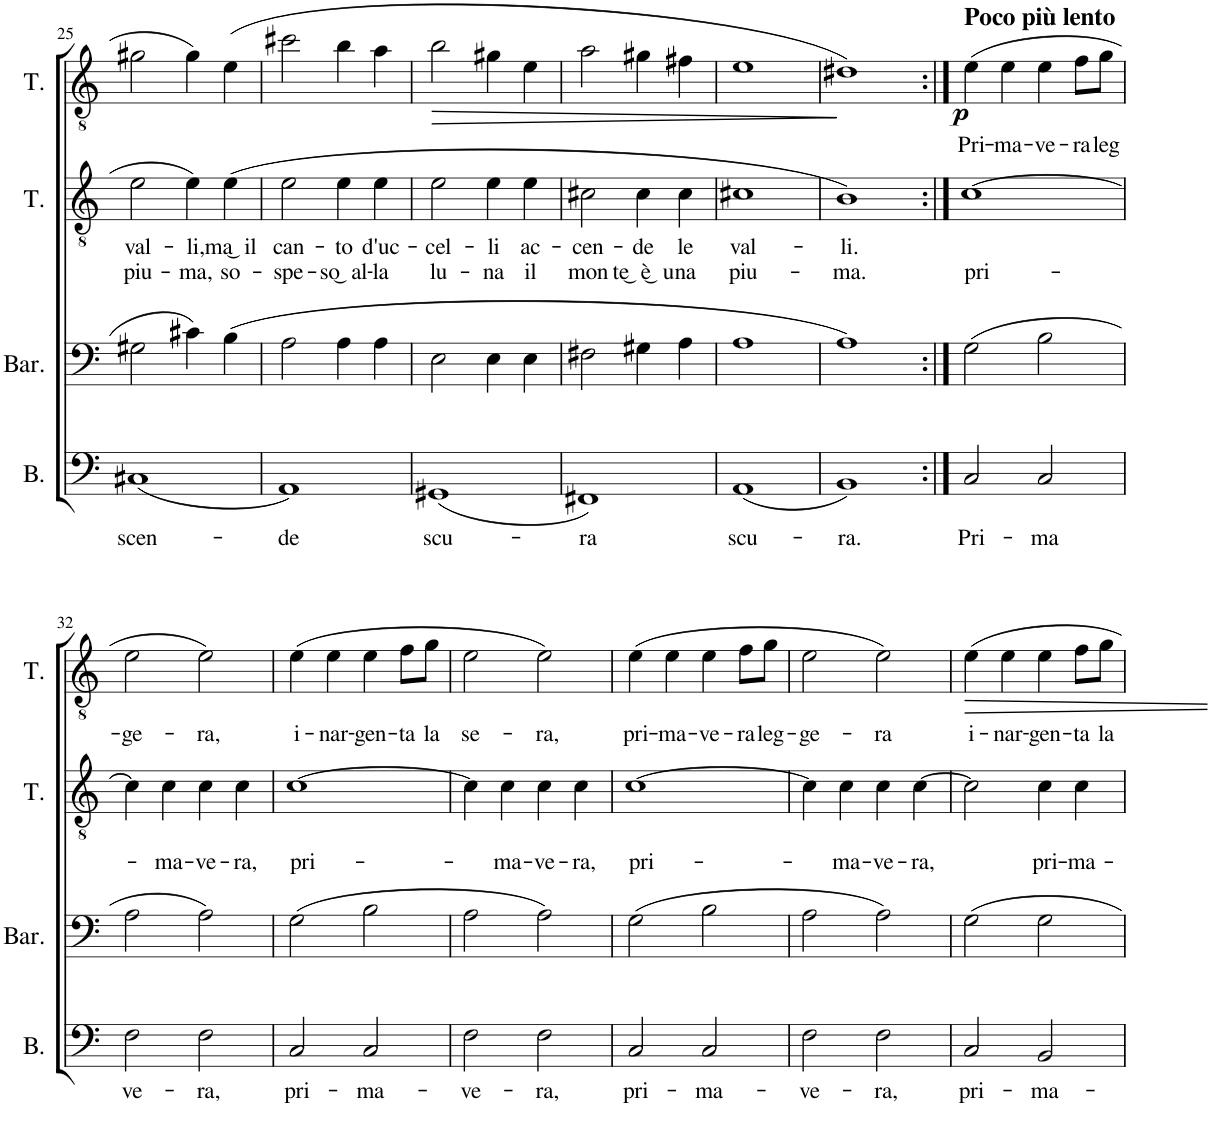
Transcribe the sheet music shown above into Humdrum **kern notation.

**kern	**text	**kern	**kern	**text	**text	**kern	**text	**dynam
*part4	*part4	*part3	*part2	*part2	*part2	*part1	*part1	*part1
*staff4	*staff4	*staff3	*staff2	*staff2	*staff2	*staff1	*staff1	*staff1
*I"Bass	*	*I"Baritone	*I"Tenor	*	*	*I"Tenor	*	*
*I'B.	*	*I'Bar.	*I'T.	*	*	*I'T.	*	*
!!LO:PB:g=z
*clefF4	*	*clefF4	*clefGv2	*	*	*clefGv2	*	*
*k[]	*	*k[]	*k[]	*	*	*k[]	*	*
*M4/4	*	*M4/4	*M4/4	*	*	*M4/4	*	*
*met(c|)	*	*met(c|)	*met(c|)	*	*	*met(c|)	*	*
=25	=25	=25	=25	=25	=25	=25	=25	=25
!	!LO:LY:b	!	!	!LO:LY:b	!LO:LY:b	!	!	!
(1C#X	scen-	2G#X\	2e\	val-	piu-	2g#X\	.	.
!	!	!	!	!LO:LY:b	!LO:LY:b	!	!	!
.	.	4c#X\	4e\	-li,	-ma,	4g#\	.	.
!	!	!	!	!LO:LY:b	!LO:LY:b	!	!	!
.	.	(4B\	(4e\	ma͜ il	so-	(4e\	.	.
=26	=26	=26	=26	=26	=26	=26	=26	=26
!	!LO:LY:b	!	!	!LO:LY:b	!LO:LY:b	!	!	!
1AA)	-de	2A\	2e\	can-	-spe-	2cc#X\	.	.
!	!	!	!	!LO:LY:b	!LO:LY:b	!	!	!
.	.	4A\	4e\	-to	-so͜ al-	4b\	.	.
!	!	!	!	!LO:LY:b	!LO:LY:b	!	!	!
.	.	4A\	4e\	d'uc-	-la	4a\	.	.
=27	=27	=27	=27	=27	=27	=27	=27	=27
!	!LO:LY:b	!	!	!LO:LY:b	!LO:LY:b	!	!	!LO:HP:b
(1GG#X	scu-	2E\	2e\	-cel-	lu-	2b\	.	>
!	!	!	!	!LO:LY:b	!LO:LY:b	!	!	!
.	.	4E\	4e\	-li	-na	4g#X\	.	.
!	!	!	!	!LO:LY:b	!LO:LY:b	!	!	!
.	.	4E\	4e\	ac-	il	4e\	.	.
=28	=28	=28	=28	=28	=28	=28	=28	=28
!	!LO:LY:b	!	!	!LO:LY:b	!LO:LY:b	!	!	!
1FF#X)	-ra	2F#X\	2c#X\	-cen-	mon-	2a\	.	.
!	!	!	!	!LO:LY:b	!LO:LY:b	!	!	!
.	.	4G#X\	4c#\	-de	-te͜ è͜ u-	4g#X\	.	.
!	!	!	!	!LO:LY:b	!LO:LY:b	!	!	!
.	.	4A\	4c#\	le	-na	4f#X\	.	.
=29	=29	=29	=29	=29	=29	=29	=29	=29
!	!LO:LY:b	!	!	!LO:LY:b	!LO:LY:b	!	!	!
(1AA	scu-	1A	1c#X	val-	piu-	1e	.	.
.	.	.	.	.	.	.	.	]
=30	=30	=30	=30	=30	=30	=30	=30	=30
!	!LO:LY:b	!	!	!LO:LY:b	!LO:LY:b	!	!	!
1BB)	-ra.	1A)	1B)	-li.	-ma.	1d#X)	.	.
=31:|!	=31:|!	=31:|!	=31:|!	=31:|!	=31:|!	=31:|!	=31:|!	=31:|!
!	!	!	!	!	!	!LO:TX:a:B:t=Poco più lento	!	!
!	!LO:LY:b	!	!	!	!LO:LY:b	!	!LO:LY:b	!LO:DY:b
2C/	Pri-	(2G\	[1c	.	pri-	(4e\	Pri-	p
!	!	!	!	!	!	!	!LO:LY:b	!
.	.	.	.	.	.	4e\	-ma-	.
!	!LO:LY:b	!	!	!	!	!	!LO:LY:b	!
2C/	-ma	2B\	.	.	.	4e\	-ve-	.
!	!	!	!	!	!	!	!LO:LY:b	!
.	.	.	.	.	.	8f\L	-ra	.
!	!	!	!	!	!	!	!LO:LY:b	!
.	.	.	.	.	.	8g\J	leg-	.
!!LO:LB:g=z
=32	=32	=32	=32	=32	=32	=32	=32	=32
!	!LO:LY:b	!	!	!	!	!	!LO:LY:b	!
2F\	ve-	2A\	4c\]	.	.	2e\	-ge-	.
!	!	!	!	!	!LO:LY:b	!	!	!
.	.	.	4c\	.	-ma-	.	.	.
!	!LO:LY:b	!	!	!	!LO:LY:b	!	!LO:LY:b	!
2F\	-ra,	2A\)	4c\	.	ve-	2e\)	-ra,	.
!	!	!	!	!	!LO:LY:b	!	!	!
.	.	.	4c\	.	-ra,	.	.	.
=33	=33	=33	=33	=33	=33	=33	=33	=33
!	!LO:LY:b	!	!	!	!LO:LY:b	!	!LO:LY:b	!
2C/	pri-	(2G\	[1c	.	pri-	(4e\	i-	.
!	!	!	!	!	!	!	!LO:LY:b	!
.	.	.	.	.	.	4e\	-nar-	.
!	!LO:LY:b	!	!	!	!	!	!LO:LY:b	!
2C/	-ma-	2B\	.	.	.	4e\	-gen-	.
!	!	!	!	!	!	!	!LO:LY:b	!
.	.	.	.	.	.	8f\L	-ta	.
!	!	!	!	!	!	!	!LO:LY:b	!
.	.	.	.	.	.	8g\J	la	.
=34	=34	=34	=34	=34	=34	=34	=34	=34
!	!LO:LY:b	!	!	!	!	!	!LO:LY:b	!
2F\	-ve-	2A\	4c\]	.	.	2e\	se-	.
!	!	!	!	!	!LO:LY:b	!	!	!
.	.	.	4c\	.	-ma-	.	.	.
!	!LO:LY:b	!	!	!	!LO:LY:b	!	!LO:LY:b	!
2F\	-ra,	2A\)	4c\	.	-ve-	2e\)	-ra,	.
!	!	!	!	!	!LO:LY:b	!	!	!
.	.	.	4c\	.	-ra,	.	.	.
=35	=35	=35	=35	=35	=35	=35	=35	=35
!	!LO:LY:b	!	!	!	!LO:LY:b	!	!LO:LY:b	!
2C/	pri-	(2G\	[1c	.	pri-	(4e\	pri-	.
!	!	!	!	!	!	!	!LO:LY:b	!
.	.	.	.	.	.	4e\	-ma-	.
!	!LO:LY:b	!	!	!	!	!	!LO:LY:b	!
2C/	-ma-	2B\	.	.	.	4e\	-ve-	.
!	!	!	!	!	!	!	!LO:LY:b	!
.	.	.	.	.	.	8f\L	-ra	.
!	!	!	!	!	!	!	!LO:LY:b	!
.	.	.	.	.	.	8g\J	leg-	.
=36	=36	=36	=36	=36	=36	=36	=36	=36
!	!LO:LY:b	!	!	!	!	!	!LO:LY:b	!
2F\	-ve-	2A\	4c\]	.	.	2e\	-ge-	.
!	!	!	!	!	!LO:LY:b	!	!	!
.	.	.	4c\	.	-ma-	.	.	.
!	!LO:LY:b	!	!	!	!LO:LY:b	!	!LO:LY:b	!
2F\	-ra,	2A\)	4c\	.	-ve-	2e\)	-ra	.
!	!	!	!	!	!LO:LY:b	!	!	!
.	.	.	[4c\	.	-ra,	.	.	.
=37	=37	=37	=37	=37	=37	=37	=37	=37
!	!LO:LY:b	!	!	!	!	!	!LO:LY:b	!
2C/	pri-	2G\	2c\]	.	.	4e\	i-	.
!	!	!	!	!	!	!	!LO:LY:b	!
.	.	.	.	.	.	4e\	-nar-	.
!	!LO:LY:b	!	!	!	!LO:LY:b	!	!LO:LY:b	!
2BB/	-ma-	2G\	4c\	.	pri-	4e\	-gen-	.
!	!	!	!	!	!LO:LY:b	!	!LO:LY:b	!
.	.	.	4c\	.	-ma-	8f\L	-ta	.
!	!	!	!	!	!	!	!LO:LY:b	!
.	.	.	.	.	.	8g\J	la	.
=	=	=	=	=	=	=	=	=
*-	*-	*-	*-	*-	*-	*-	*-	*-
